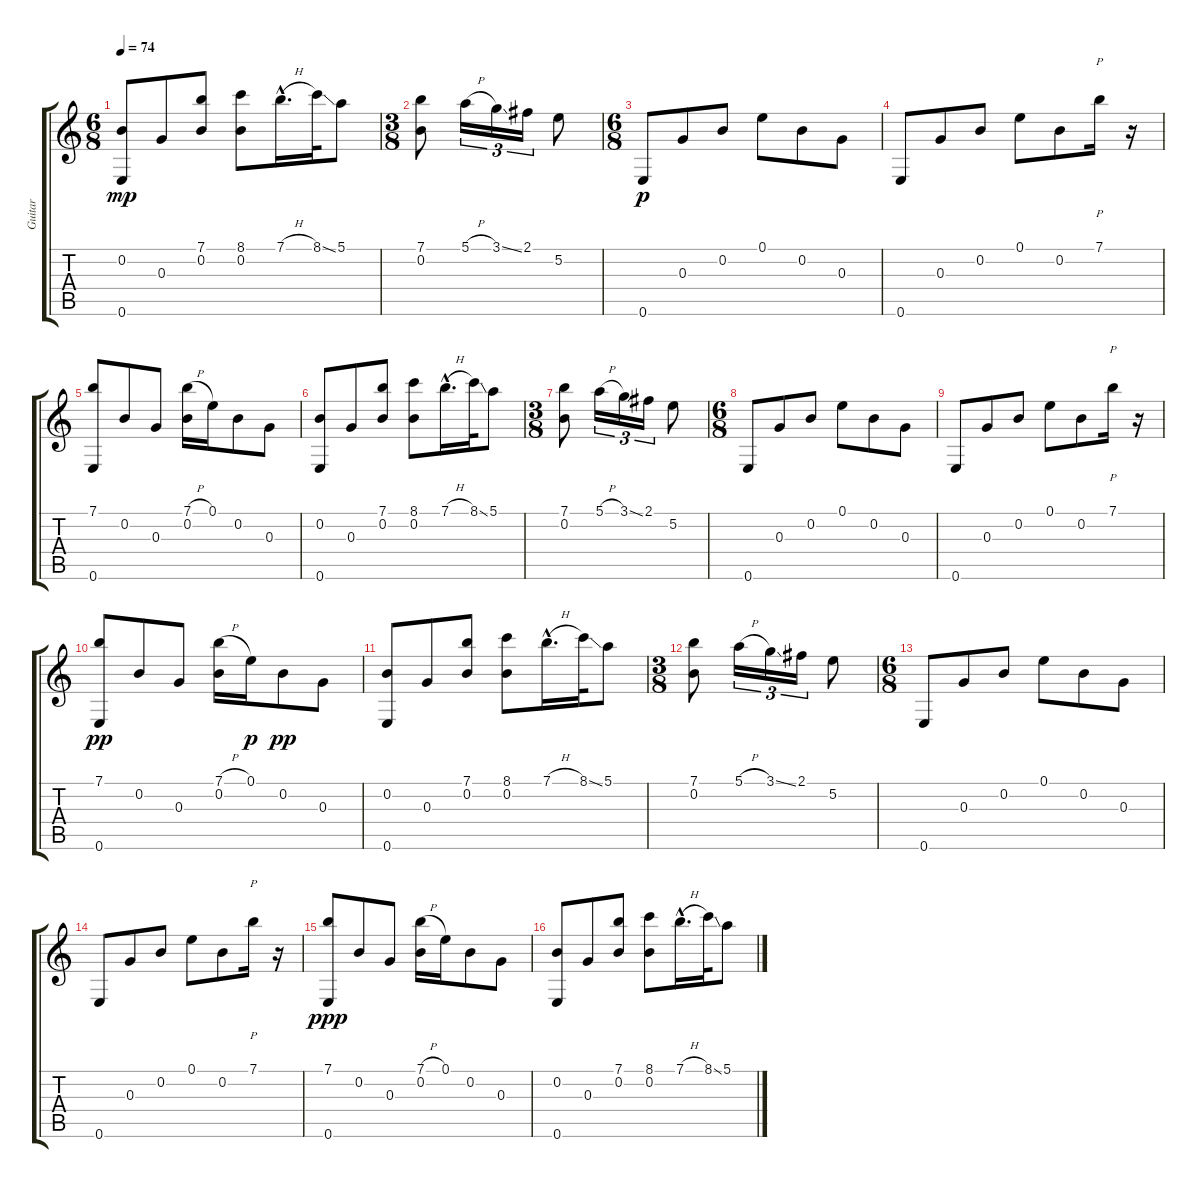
\track ("Guitar" "Guitar") {instrument acousticguitarsteel}
\staff {score tabs}
\tuning (E4 B3 G3 D3 A2 E2) {hide}
\ts (6 8)
\tempo 74
\clef g2
\ks c
(0.2 0.6).8{dy mp} 0.3.8 (7.1 0.2).8 (8.1 0.2).8 7.1{h hac}.16{d} 8.1{ss}.32 5.1.8 |
\ts (3 8)
(7.1 0.2).8 5.1{h}.16{tu (3 2)} 3.1{ss}.16{tu (3 2)} 2.1.16{tu (3 2)} 5.2.8 |
\ts (6 8)
0.6.8{dy p} 0.3.8 0.2.8 0.1.8 0.2.8 0.3.8 |
0.6.8 0.3.8 0.2.8 0.1.8 0.2.8 7.1.16{p} r.16 |
(7.1 0.6).8 0.2.8 0.3.8 (7.1{h} 0.2).16 0.1.16 0.2.8 0.3.8 |
(0.2 0.6).8 0.3.8 (7.1 0.2).8 (8.1 0.2).8 7.1{h hac}.16{d} 8.1{ss}.32 5.1.8 |
\ts (3 8)
(7.1 0.2).8 5.1{h}.16{tu (3 2)} 3.1{ss}.16{tu (3 2)} 2.1.16{tu (3 2)} 5.2.8 |
\ts (6 8)
0.6.8 0.3.8 0.2.8 0.1.8 0.2.8 0.3.8 |
0.6.8 0.3.8 0.2.8 0.1.8 0.2.8 7.1.16{p} r.16 |
(7.1 0.6).8{dy pp} 0.2.8 0.3.8 (7.1{h} 0.2).16 0.1.16{dy p} 0.2.8{dy pp} 0.3.8 |
(0.2 0.6).8 0.3.8 (7.1 0.2).8 (8.1 0.2).8 7.1{h hac}.16{d} 8.1{ss}.32 5.1.8 |
\ts (3 8)
(7.1 0.2).8 5.1{h}.16{tu (3 2)} 3.1{ss}.16{tu (3 2)} 2.1.16{tu (3 2)} 5.2.8 |
\ts (6 8)
0.6.8 0.3.8 0.2.8 0.1.8 0.2.8 0.3.8 |
0.6.8 0.3.8 0.2.8 0.1.8 0.2.8 7.1.16{p} r.16 |
(7.1 0.6).8{dy ppp} 0.2.8 0.3.8 (7.1{h} 0.2).16 0.1.16 0.2.8 0.3.8 |
(0.2 0.6).8 0.3.8 (7.1 0.2).8 (8.1 0.2).8 7.1{h hac}.16{d} 8.1{ss}.32 5.1.8
